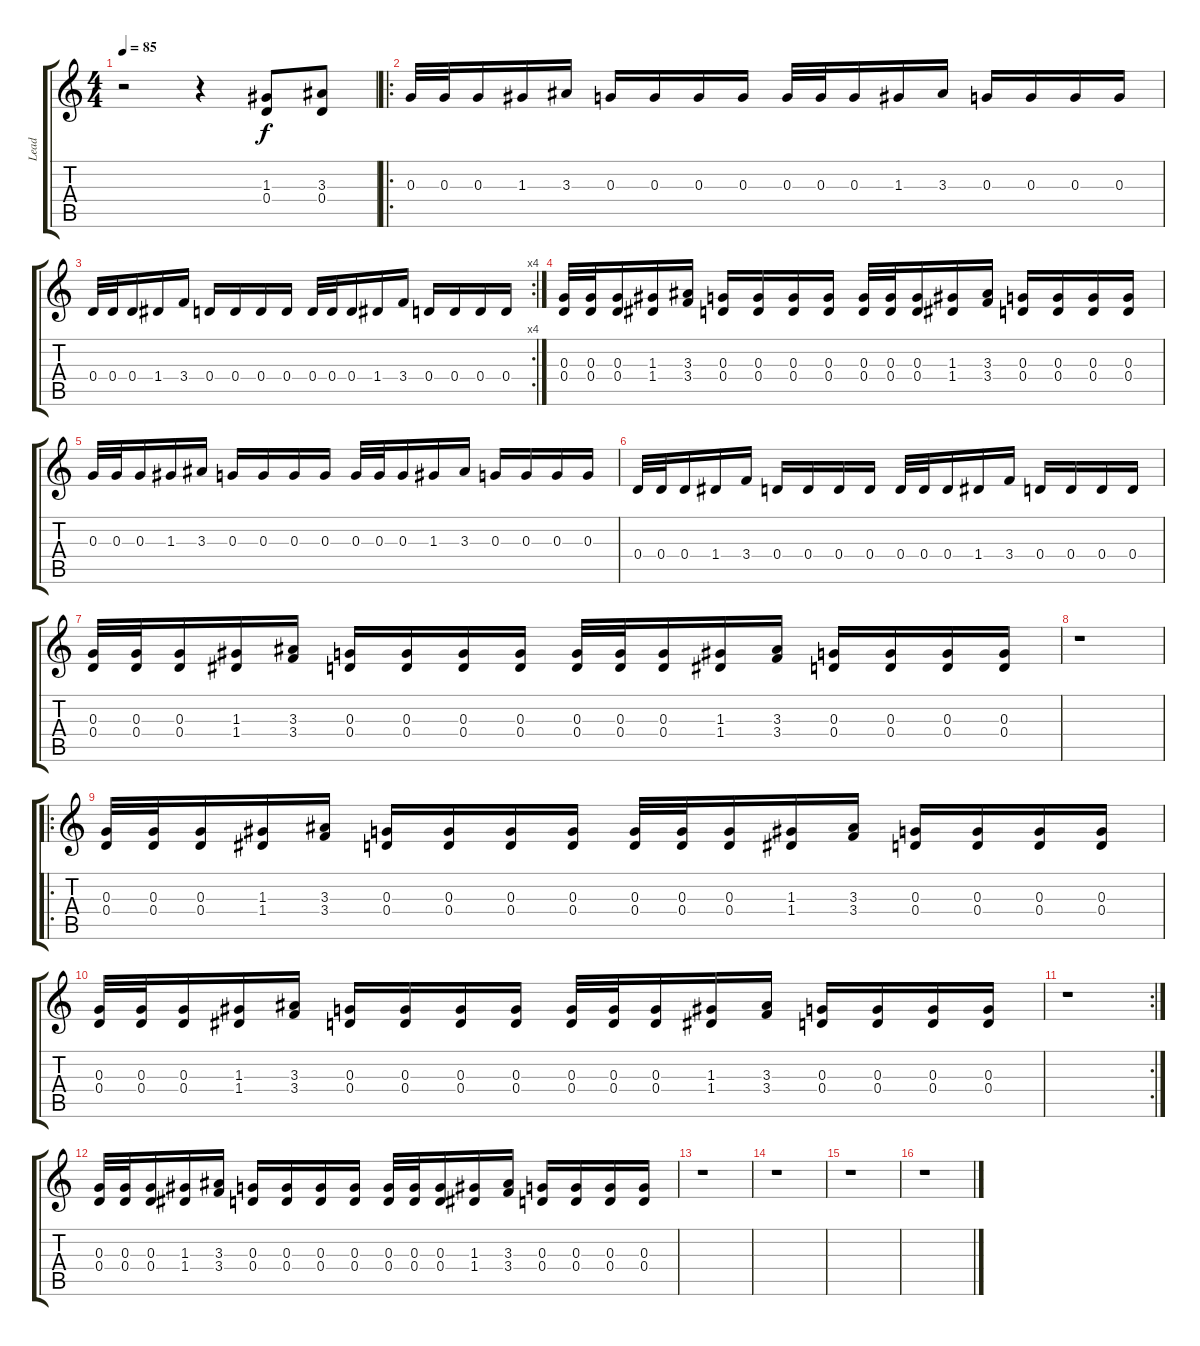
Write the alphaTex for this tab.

\track ("Lead" "Lead") {instrument overdrivenguitar}
\staff {score tabs}
\tuning (E4 B3 G3 D3 A2 E2) {hide}
\ts (4 4)
\tempo 85
\clef g2
\ks c
r.2{dy f instrument overdrivenguitar} r.4 (1.3 0.4).8 (3.3 0.4).8 |
\ro
0.3.32 0.3.32 0.3.16 1.3.16 3.3.16 0.3.16 0.3.16 0.3.16 0.3.16 0.3.32 0.3.32 0.3.16 1.3.16 3.3.16 0.3.16 0.3.16 0.3.16 0.3.16 |
\rc 4
0.4.32 0.4.32 0.4.16 1.4.16 3.4.16 0.4.16 0.4.16 0.4.16 0.4.16 0.4.32 0.4.32 0.4.16 1.4.16 3.4.16 0.4.16 0.4.16 0.4.16 0.4.16 |
(0.3 0.4).32 (0.3 0.4).32 (0.3 0.4).16 (1.3 1.4).16 (3.3 3.4).16 (0.3 0.4).16 (0.3 0.4).16 (0.3 0.4).16 (0.3 0.4).16 (0.3 0.4).32 (0.3 0.4).32 (0.3 0.4).16 (1.3 1.4).16 (3.3 3.4).16 (0.3 0.4).16 (0.3 0.4).16 (0.3 0.4).16 (0.3 0.4).16 |
0.3.32 0.3.32 0.3.16 1.3.16 3.3.16 0.3.16 0.3.16 0.3.16 0.3.16 0.3.32 0.3.32 0.3.16 1.3.16 3.3.16 0.3.16 0.3.16 0.3.16 0.3.16 |
0.4.32 0.4.32 0.4.16 1.4.16 3.4.16 0.4.16 0.4.16 0.4.16 0.4.16 0.4.32 0.4.32 0.4.16 1.4.16 3.4.16 0.4.16 0.4.16 0.4.16 0.4.16 |
(0.3 0.4).32 (0.3 0.4).32 (0.3 0.4).16 (1.3 1.4).16 (3.3 3.4).16 (0.3 0.4).16 (0.3 0.4).16 (0.3 0.4).16 (0.3 0.4).16 (0.3 0.4).32 (0.3 0.4).32 (0.3 0.4).16 (1.3 1.4).16 (3.3 3.4).16 (0.3 0.4).16 (0.3 0.4).16 (0.3 0.4).16 (0.3 0.4).16 |
r.1 |
\ro
(0.3 0.4).32 (0.3 0.4).32 (0.3 0.4).16 (1.3 1.4).16 (3.3 3.4).16 (0.3 0.4).16 (0.3 0.4).16 (0.3 0.4).16 (0.3 0.4).16 (0.3 0.4).32 (0.3 0.4).32 (0.3 0.4).16 (1.3 1.4).16 (3.3 3.4).16 (0.3 0.4).16 (0.3 0.4).16 (0.3 0.4).16 (0.3 0.4).16 |
(0.3 0.4).32 (0.3 0.4).32 (0.3 0.4).16 (1.3 1.4).16 (3.3 3.4).16 (0.3 0.4).16 (0.3 0.4).16 (0.3 0.4).16 (0.3 0.4).16 (0.3 0.4).32 (0.3 0.4).32 (0.3 0.4).16 (1.3 1.4).16 (3.3 3.4).16 (0.3 0.4).16 (0.3 0.4).16 (0.3 0.4).16 (0.3 0.4).16 |
\rc 2
r.1 |
(0.3 0.4).32 (0.3 0.4).32 (0.3 0.4).16 (1.3 1.4).16 (3.3 3.4).16 (0.3 0.4).16 (0.3 0.4).16 (0.3 0.4).16 (0.3 0.4).16 (0.3 0.4).32 (0.3 0.4).32 (0.3 0.4).16 (1.3 1.4).16 (3.3 3.4).16 (0.3 0.4).16 (0.3 0.4).16 (0.3 0.4).16 (0.3 0.4).16 |
r.1 |
r.1 |
r.1 |
r.1
